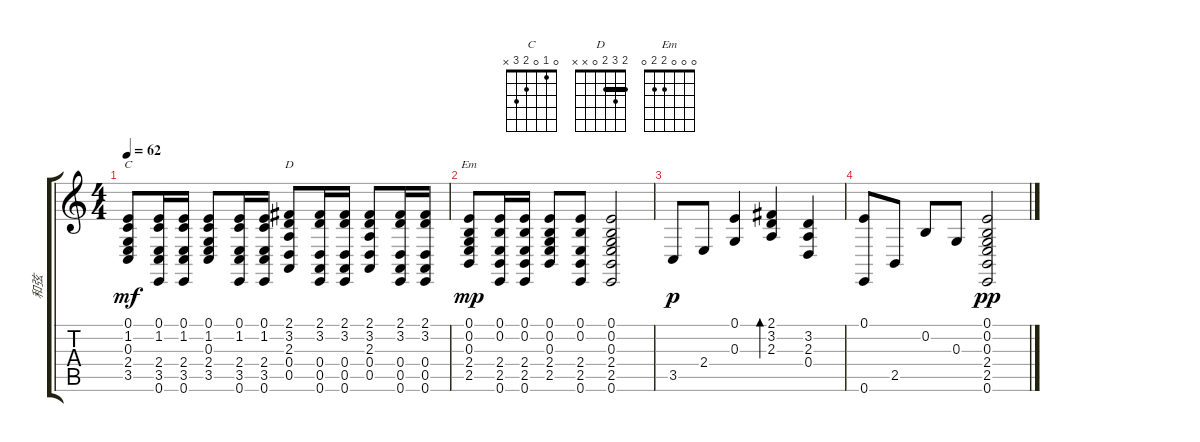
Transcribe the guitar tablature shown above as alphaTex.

\track ("和弦" "和弦") {instrument acousticgrandpiano}
\staff {score tabs}
\tuning (E4 B3 G3 D3 A2 E2) {hide}
\chord ("C" 0 1 0 2 3 x)
\chord ("D" 2 3 2 0 x x) {barre 2}
\chord ("Em" 0 0 0 2 2 0)
\ts (4 4)
\tempo 62
\clef g2
\ks c
(0.1 1.2 0.3 2.4 3.5).8{ch "C" dy mf} (0.1 1.2 2.4 3.5 0.6).16 (0.1 1.2 2.4 3.5 0.6).16 (0.1 1.2 0.3 2.4 3.5).8 (0.1 1.2 2.4 3.5 0.6).16 (0.1 1.2 2.4 3.5 0.6).16 (2.1 3.2 2.3 0.4 0.5).8{ch "D"} (2.1 3.2 0.4 0.5 0.6).16 (2.1 3.2 0.4 0.5 0.6).16 (2.1 3.2 2.3 0.4 0.5).8 (2.1 3.2 0.4 0.5 0.6).16 (2.1 3.2 0.4 0.5 0.6).16 |
(0.1 0.2 0.3 2.4 2.5).8{ch "Em" dy mp} (0.1 0.2 2.4 2.5 0.6).16 (0.1 0.2 2.4 2.5 0.6).16 (0.1 0.2 0.3 2.4 2.5).8 (0.1 0.2 2.4 2.5 0.6).8 (0.1 0.2 0.3 2.4 2.5 0.6).2 |
3.5.8{dy p} 2.4.8 (0.1 0.3).4 (2.1 3.2 2.3).4{bd 120} (3.2 2.3 0.4).4 |
(0.1 0.6).8 2.5.8 0.2.8 0.3.8 (0.1 0.2 0.3 2.4 2.5 0.6).2{dy pp}
